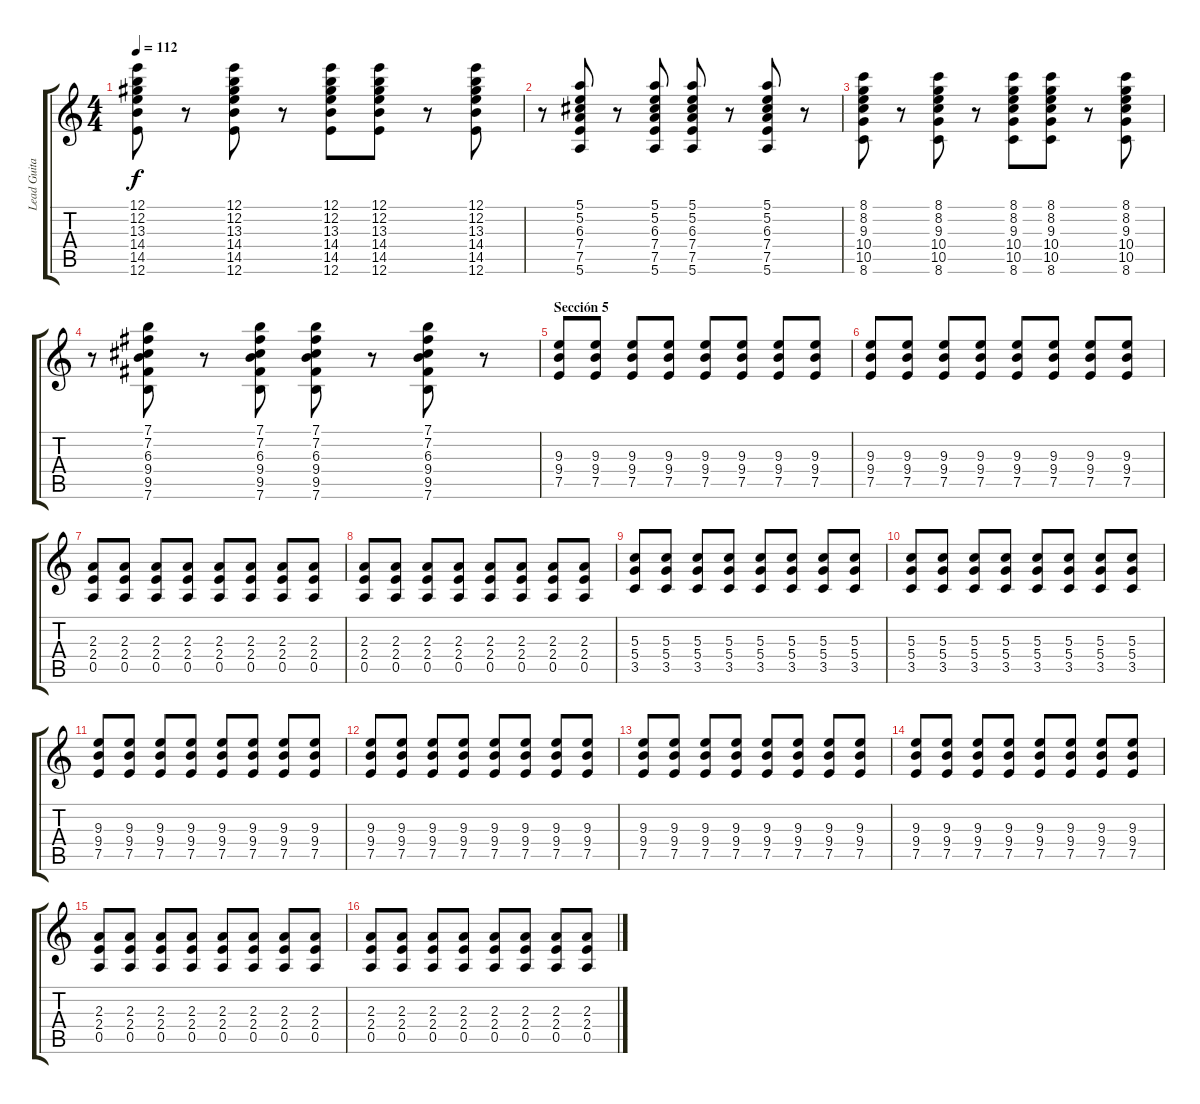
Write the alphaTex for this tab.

\track ("Lead Guitar" "Lead Guita") {instrument distortionguitar}
\staff {score tabs}
\tuning (E4 B3 G3 D3 A2 E2) {hide}
\ts (4 4)
\tempo 112
\clef g2
\ks c
(12.1 12.2 13.3 14.4 14.5 12.6).8{dy f} r.8 (12.1 12.2 13.3 14.4 14.5 12.6).8 r.8 (12.1 12.2 13.3 14.4 14.5 12.6).8 (12.1 12.2 13.3 14.4 14.5 12.6).8 r.8 (12.1 12.2 13.3 14.4 14.5 12.6).8 |
r.8 (5.1 5.2 6.3 7.4 7.5 5.6).8 r.8 (5.1 5.2 6.3 7.4 7.5 5.6).8 (5.1 5.2 6.3 7.4 7.5 5.6).8 r.8 (5.1 5.2 6.3 7.4 7.5 5.6).8 r.8 |
(8.1 8.2 9.3 10.4 10.5 8.6).8 r.8 (8.1 8.2 9.3 10.4 10.5 8.6).8 r.8 (8.1 8.2 9.3 10.4 10.5 8.6).8 (8.1 8.2 9.3 10.4 10.5 8.6).8 r.8 (8.1 8.2 9.3 10.4 10.5 8.6).8 |
r.8 (7.1 7.2 6.3 9.4 9.5 7.6).8 r.8 (7.1 7.2 6.3 9.4 9.5 7.6).8 (7.1 7.2 6.3 9.4 9.5 7.6).8 r.8 (7.1 7.2 6.3 9.4 9.5 7.6).8 r.8 |
\section ("" "Sección 5")
(9.3 9.4 7.5).8 (9.3 9.4 7.5).8 (9.3 9.4 7.5).8 (9.3 9.4 7.5).8 (9.3 9.4 7.5).8 (9.3 9.4 7.5).8 (9.3 9.4 7.5).8 (9.3 9.4 7.5).8 |
(9.3 9.4 7.5).8 (9.3 9.4 7.5).8 (9.3 9.4 7.5).8 (9.3 9.4 7.5).8 (9.3 9.4 7.5).8 (9.3 9.4 7.5).8 (9.3 9.4 7.5).8 (9.3 9.4 7.5).8 |
(2.3 2.4 0.5).8 (2.3 2.4 0.5).8 (2.3 2.4 0.5).8 (2.3 2.4 0.5).8 (2.3 2.4 0.5).8 (2.3 2.4 0.5).8 (2.3 2.4 0.5).8 (2.3 2.4 0.5).8 |
(2.3 2.4 0.5).8 (2.3 2.4 0.5).8 (2.3 2.4 0.5).8 (2.3 2.4 0.5).8 (2.3 2.4 0.5).8 (2.3 2.4 0.5).8 (2.3 2.4 0.5).8 (2.3 2.4 0.5).8 |
(5.3 5.4 3.5).8 (5.3 5.4 3.5).8 (5.3 5.4 3.5).8 (5.3 5.4 3.5).8 (5.3 5.4 3.5).8 (5.3 5.4 3.5).8 (5.3 5.4 3.5).8 (5.3 5.4 3.5).8 |
(5.3 5.4 3.5).8 (5.3 5.4 3.5).8 (5.3 5.4 3.5).8 (5.3 5.4 3.5).8 (5.3 5.4 3.5).8 (5.3 5.4 3.5).8 (5.3 5.4 3.5).8 (5.3 5.4 3.5).8 |
(9.3 9.4 7.5).8 (9.3 9.4 7.5).8 (9.3 9.4 7.5).8 (9.3 9.4 7.5).8 (9.3 9.4 7.5).8 (9.3 9.4 7.5).8 (9.3 9.4 7.5).8 (9.3 9.4 7.5).8 |
(9.3 9.4 7.5).8 (9.3 9.4 7.5).8 (9.3 9.4 7.5).8 (9.3 9.4 7.5).8 (9.3 9.4 7.5).8 (9.3 9.4 7.5).8 (9.3 9.4 7.5).8 (9.3 9.4 7.5).8 |
(9.3 9.4 7.5).8 (9.3 9.4 7.5).8 (9.3 9.4 7.5).8 (9.3 9.4 7.5).8 (9.3 9.4 7.5).8 (9.3 9.4 7.5).8 (9.3 9.4 7.5).8 (9.3 9.4 7.5).8 |
(9.3 9.4 7.5).8 (9.3 9.4 7.5).8 (9.3 9.4 7.5).8 (9.3 9.4 7.5).8 (9.3 9.4 7.5).8 (9.3 9.4 7.5).8 (9.3 9.4 7.5).8 (9.3 9.4 7.5).8 |
(2.3 2.4 0.5).8 (2.3 2.4 0.5).8 (2.3 2.4 0.5).8 (2.3 2.4 0.5).8 (2.3 2.4 0.5).8 (2.3 2.4 0.5).8 (2.3 2.4 0.5).8 (2.3 2.4 0.5).8 |
(2.3 2.4 0.5).8 (2.3 2.4 0.5).8 (2.3 2.4 0.5).8 (2.3 2.4 0.5).8 (2.3 2.4 0.5).8 (2.3 2.4 0.5).8 (2.3 2.4 0.5).8 (2.3 2.4 0.5).8
